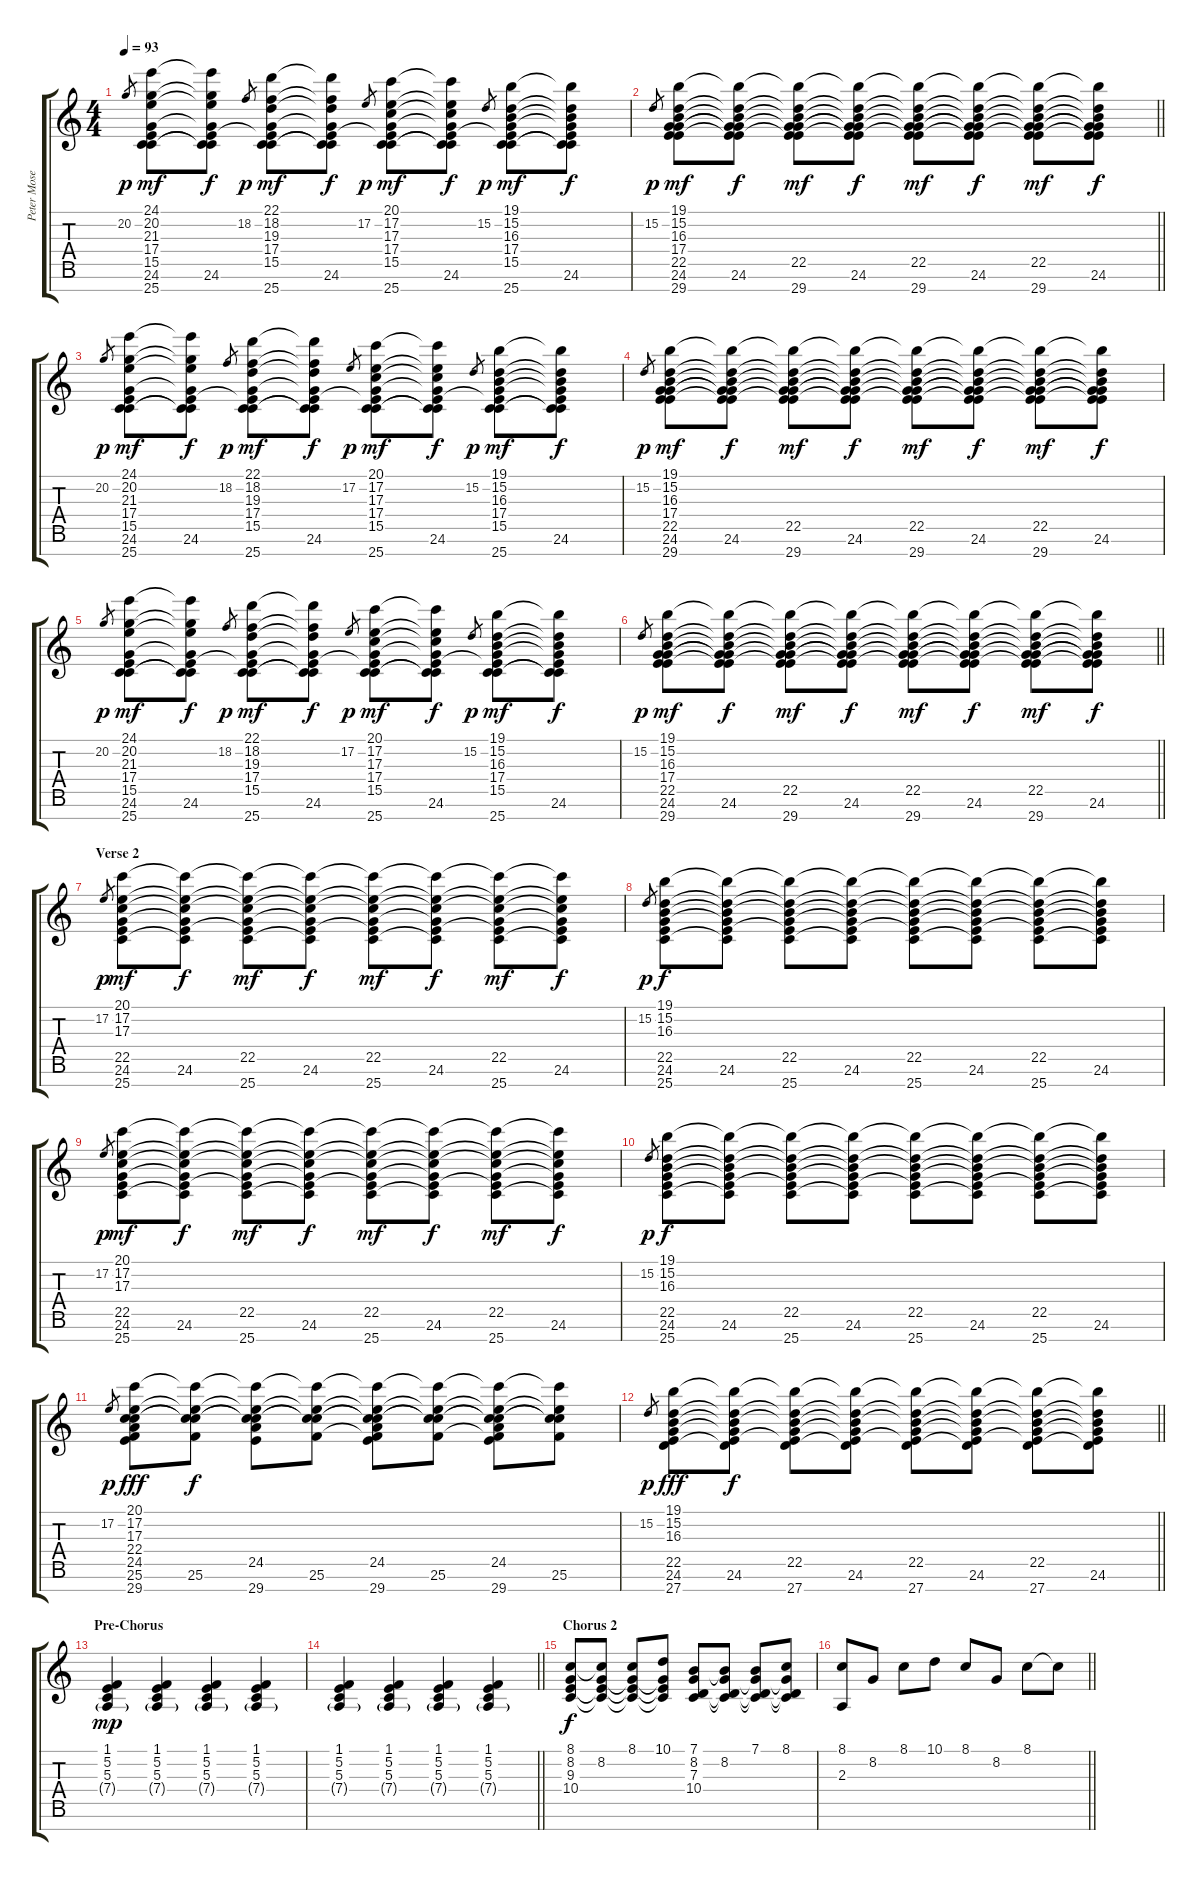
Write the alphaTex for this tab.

\track ("Peter Mosely" "Peter Mose") {instrument acousticgrandpiano}
\staff {score tabs}
\tuning (E4 B3 G3 D3 A2 E2 B1) {hide}
\ts (4 4)
\tempo 93
\clef g2
\ks c
20.2.8{gr dy p} (24.1 20.2 21.3 17.4 15.5 24.6 25.7).8{dy mf} (24.1{t} 20.2{t} 21.3{t} 17.4{t} 15.5{t} 24.6 25.7{t}).8{dy f} 18.2.8{gr dy p} (22.1 18.2 19.3 17.4 15.5 24.6{t} 25.7).8{dy mf} (22.1{t} 18.2{t} 19.3{t} 17.4{t} 15.5{t} 24.6 25.7{t}).8{dy f} 17.2.8{gr dy p} (20.1 17.2 17.3 17.4 15.5 24.6{t} 25.7).8{dy mf} (20.1{t} 17.2{t} 17.3{t} 17.4{t} 15.5{t} 24.6 25.7{t}).8{dy f} 15.2.8{gr dy p} (19.1 15.2 16.3 17.4 15.5 24.6{t} 25.7).8{dy mf} (19.1{t} 15.2{t} 16.3{t} 17.4{t} 15.5{t} 24.6 25.7{t}).8{dy f} |
\barLineRight lightlight
15.2.8{gr dy p} (19.1 15.2 16.3 17.4 22.5 24.6 29.7).8{dy mf} (19.1{t} 15.2{t} 16.3{t} 17.4{t} 22.5{t} 24.6 29.7{t}).8{dy f} (19.1{t} 15.2{t} 16.3{t} 17.4{t} 22.5 24.6{t} 29.7).8{dy mf} (19.1{t} 15.2{t} 16.3{t} 17.4{t} 22.5{t} 24.6 29.7{t}).8{dy f} (19.1{t} 15.2{t} 16.3{t} 17.4{t} 22.5 24.6{t} 29.7).8{dy mf} (19.1{t} 15.2{t} 16.3{t} 17.4{t} 22.5{t} 24.6 29.7{t}).8{dy f} (19.1{t} 15.2{t} 16.3{t} 17.4{t} 22.5 24.6{t} 29.7).8{dy mf} (19.1{t} 15.2{t} 16.3{t} 17.4{t} 22.5{t} 24.6 29.7{t}).8{dy f} |
20.2.8{gr dy p} (24.1 20.2 21.3 17.4 15.5 24.6 25.7).8{dy mf} (24.1{t} 20.2{t} 21.3{t} 17.4{t} 15.5{t} 24.6 25.7{t}).8{dy f} 18.2.8{gr dy p} (22.1 18.2 19.3 17.4 15.5 24.6{t} 25.7).8{dy mf} (22.1{t} 18.2{t} 19.3{t} 17.4{t} 15.5{t} 24.6 25.7{t}).8{dy f} 17.2.8{gr dy p} (20.1 17.2 17.3 17.4 15.5 24.6{t} 25.7).8{dy mf} (20.1{t} 17.2{t} 17.3{t} 17.4{t} 15.5{t} 24.6 25.7{t}).8{dy f} 15.2.8{gr dy p} (19.1 15.2 16.3 17.4 15.5 24.6{t} 25.7).8{dy mf} (19.1{t} 15.2{t} 16.3{t} 17.4{t} 15.5{t} 24.6 25.7{t}).8{dy f} |
15.2.8{gr dy p} (19.1 15.2 16.3 17.4 22.5 24.6 29.7).8{dy mf} (19.1{t} 15.2{t} 16.3{t} 17.4{t} 22.5{t} 24.6 29.7{t}).8{dy f} (19.1{t} 15.2{t} 16.3{t} 17.4{t} 22.5 24.6{t} 29.7).8{dy mf} (19.1{t} 15.2{t} 16.3{t} 17.4{t} 22.5{t} 24.6 29.7{t}).8{dy f} (19.1{t} 15.2{t} 16.3{t} 17.4{t} 22.5 24.6{t} 29.7).8{dy mf} (19.1{t} 15.2{t} 16.3{t} 17.4{t} 22.5{t} 24.6 29.7{t}).8{dy f} (19.1{t} 15.2{t} 16.3{t} 17.4{t} 22.5 24.6{t} 29.7).8{dy mf} (19.1{t} 15.2{t} 16.3{t} 17.4{t} 22.5{t} 24.6 29.7{t}).8{dy f} |
20.2.8{gr dy p} (24.1 20.2 21.3 17.4 15.5 24.6 25.7).8{dy mf} (24.1{t} 20.2{t} 21.3{t} 17.4{t} 15.5{t} 24.6 25.7{t}).8{dy f} 18.2.8{gr dy p} (22.1 18.2 19.3 17.4 15.5 24.6{t} 25.7).8{dy mf} (22.1{t} 18.2{t} 19.3{t} 17.4{t} 15.5{t} 24.6 25.7{t}).8{dy f} 17.2.8{gr dy p} (20.1 17.2 17.3 17.4 15.5 24.6{t} 25.7).8{dy mf} (20.1{t} 17.2{t} 17.3{t} 17.4{t} 15.5{t} 24.6 25.7{t}).8{dy f} 15.2.8{gr dy p} (19.1 15.2 16.3 17.4 15.5 24.6{t} 25.7).8{dy mf} (19.1{t} 15.2{t} 16.3{t} 17.4{t} 15.5{t} 24.6 25.7{t}).8{dy f} |
\barLineRight lightlight
15.2.8{gr dy p} (19.1 15.2 16.3 17.4 22.5 24.6 29.7).8{dy mf} (19.1{t} 15.2{t} 16.3{t} 17.4{t} 22.5{t} 24.6 29.7{t}).8{dy f} (19.1{t} 15.2{t} 16.3{t} 17.4{t} 22.5 24.6{t} 29.7).8{dy mf} (19.1{t} 15.2{t} 16.3{t} 17.4{t} 22.5{t} 24.6 29.7{t}).8{dy f} (19.1{t} 15.2{t} 16.3{t} 17.4{t} 22.5 24.6{t} 29.7).8{dy mf} (19.1{t} 15.2{t} 16.3{t} 17.4{t} 22.5{t} 24.6 29.7{t}).8{dy f} (19.1{t} 15.2{t} 16.3{t} 17.4{t} 22.5 24.6{t} 29.7).8{dy mf} (19.1{t} 15.2{t} 16.3{t} 17.4{t} 22.5{t} 24.6 29.7{t}).8{dy f} |
\section ("" "Verse 2")
17.2.8{gr dy p} (20.1 17.2 17.3 22.5 24.6 25.7).8{dy mf} (20.1{t} 17.2{t} 17.3{t} 22.5{t} 24.6 25.7{t}).8{dy f} (20.1{t} 17.2{t} 17.3{t} 22.5 24.6{t} 25.7).8{dy mf} (20.1{t} 17.2{t} 17.3{t} 22.5{t} 24.6 25.7{t}).8{dy f} (20.1{t} 17.2{t} 17.3{t} 22.5 24.6{t} 25.7).8{dy mf} (20.1{t} 17.2{t} 17.3{t} 22.5{t} 24.6 25.7{t}).8{dy f} (20.1{t} 17.2{t} 17.3{t} 22.5 24.6{t} 25.7).8{dy mf} (20.1{t} 17.2{t} 17.3{t} 22.5{t} 24.6 25.7{t}).8{dy f} |
15.2.8{gr dy p} (19.1 15.2 16.3 22.5 24.6 25.7).8{dy f} (19.1{t} 15.2{t} 16.3{t} 22.5{t} 24.6 25.7{t}).8 (19.1{t} 15.2{t} 16.3{t} 22.5 24.6{t} 25.7).8 (19.1{t} 15.2{t} 16.3{t} 22.5{t} 24.6 25.7{t}).8 (19.1{t} 15.2{t} 16.3{t} 22.5 24.6{t} 25.7).8 (19.1{t} 15.2{t} 16.3{t} 22.5{t} 24.6 25.7{t}).8 (19.1{t} 15.2{t} 16.3{t} 22.5 24.6{t} 25.7).8 (19.1{t} 15.2{t} 16.3{t} 22.5{t} 24.6 25.7{t}).8 |
17.2.8{gr dy p} (20.1 17.2 17.3 22.5 24.6 25.7).8{dy mf} (20.1{t} 17.2{t} 17.3{t} 22.5{t} 24.6 25.7{t}).8{dy f} (20.1{t} 17.2{t} 17.3{t} 22.5 24.6{t} 25.7).8{dy mf} (20.1{t} 17.2{t} 17.3{t} 22.5{t} 24.6 25.7{t}).8{dy f} (20.1{t} 17.2{t} 17.3{t} 22.5 24.6{t} 25.7).8{dy mf} (20.1{t} 17.2{t} 17.3{t} 22.5{t} 24.6 25.7{t}).8{dy f} (20.1{t} 17.2{t} 17.3{t} 22.5 24.6{t} 25.7).8{dy mf} (20.1{t} 17.2{t} 17.3{t} 22.5{t} 24.6 25.7{t}).8{dy f} |
15.2.8{gr dy p} (19.1 15.2 16.3 22.5 24.6 25.7).8{dy f} (19.1{t} 15.2{t} 16.3{t} 22.5{t} 24.6 25.7{t}).8 (19.1{t} 15.2{t} 16.3{t} 22.5 24.6{t} 25.7).8 (19.1{t} 15.2{t} 16.3{t} 22.5{t} 24.6 25.7{t}).8 (19.1{t} 15.2{t} 16.3{t} 22.5 24.6{t} 25.7).8 (19.1{t} 15.2{t} 16.3{t} 22.5{t} 24.6 25.7{t}).8 (19.1{t} 15.2{t} 16.3{t} 22.5 24.6{t} 25.7).8 (19.1{t} 15.2{t} 16.3{t} 22.5{t} 24.6 25.7{t}).8 |
17.2.8{gr dy p} (20.1 17.2 17.3 22.4 24.5 25.6 29.7).8{dy fff} (20.1{t} 17.2{t} 17.3{t} 22.4{t} 25.6).8{dy f} (20.1{t} 17.2{t} 17.3{t} 22.4{t} 24.5 29.7).8 (20.1{t} 17.2{t} 17.3{t} 22.4{t} 25.6).8 (20.1{t} 17.2{t} 17.3{t} 22.4{t} 24.5 25.6{t} 29.7).8 (20.1{t} 17.2{t} 17.3{t} 22.4{t} 25.6).8 (20.1{t} 17.2{t} 17.3{t} 22.4{t} 24.5 25.6{t} 29.7).8 (20.1{t} 17.2{t} 17.3{t} 22.4{t} 25.6).8 |
\barLineRight lightlight
15.2.8{gr dy p} (19.1 15.2 16.3 22.5 24.6 27.7).8{dy fff} (19.1{t} 15.2{t} 16.3{t} 22.5{t} 24.6 27.7{t}).8{dy f} (19.1{t} 15.2{t} 16.3{t} 22.5 24.6{t} 27.7).8 (19.1{t} 15.2{t} 16.3{t} 22.5{t} 24.6 27.7{t}).8 (19.1{t} 15.2{t} 16.3{t} 22.5 24.6{t} 27.7).8 (19.1{t} 15.2{t} 16.3{t} 22.5{t} 24.6 27.7{t}).8 (19.1{t} 15.2{t} 16.3{t} 22.5 24.6{t} 27.7).8 (19.1{t} 15.2{t} 16.3{t} 22.5{t} 24.6 27.7{t}).8 |
\section ("" "Pre-Chorus")
(1.1 5.2 5.3 7.4{g}).4{dy mp} (1.1 5.2 5.3 7.4{g}).4 (1.1 5.2 5.3 7.4{g}).4 (1.1 5.2 5.3 7.4{g}).4 |
\barLineRight lightlight
(1.1 5.2 5.3 7.4{g}).4 (1.1 5.2 5.3 7.4{g}).4 (1.1 5.2 5.3 7.4{g}).4 (1.1 5.2 5.3 7.4{g}).4 |
\section ("" "Chorus 2")
(8.1 8.2 9.3 10.4).8{dy f} (8.1{t} 8.2 9.3{t} 10.4{t}).8 (8.1 8.2{t} 9.3{t} 10.4{t}).8 (10.1 8.2{t} 9.3{t} 10.4{t}).8 (7.1 8.2 7.3 10.4).8 (7.1{t} 8.2 7.3{t} 10.4{t}).8 (7.1 8.2{t} 7.3{t} 10.4{t}).8 (8.1 8.2{t} 7.3{t} 10.4{t}).8 |
\barLineRight lightlight
(8.1 2.3).8 8.2.8 8.1.8 10.1.8 8.1.8 8.2.8 8.1.8 8.1{t}.8
